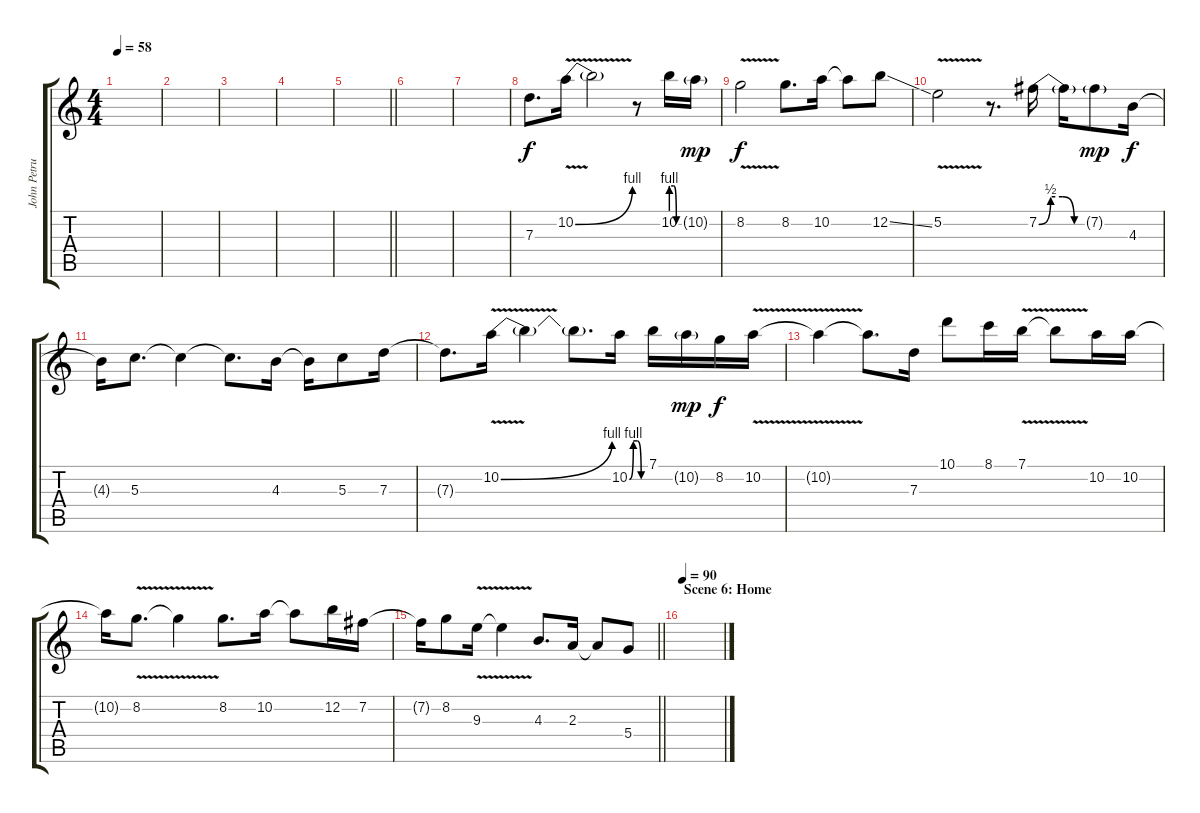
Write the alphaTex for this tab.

\track ("John Petrucci" "John Petru") {instrument acousticguitarsteel}
\staff {score tabs}
\tuning (E4 B3 G3 D3 A2 E2) {hide}
\ts (4 4)
\tempo 58
\clef g2
\ks c
|
|
|
|
\barLineRight lightlight
|
|
|
7.3.8{d} 10.2{be (bend 0 0 60 4) v}.16 10.2{t}.2 r.8 10.2{be (custom 0 4 20 4 40 0 60 0)}.16 10.2{g}.16{dy mp} |
8.2{v}.2{dy f} 8.2.8{d} 10.2.16 10.2{t}.8 12.2{ss}.8 |
5.2{v}.2 r.8{d} 7.2{be (custom 0 0 15 2 30 2 45 0 60 0)}.16 7.2{t}.16 7.2{g}.8{dy mp} 4.3.16{dy f} |
4.3{t}.16 5.3.8{d} 5.3{t}.4 5.3{t}.8{d} 4.3.16 4.3{t}.16 5.3.8 7.3.16 |
7.3{t}.8{d} 10.2{be (bend 0 0 60 4) v}.16 10.2{t}.4 10.2{t}.8{d} 10.2{be (custom 0 0 15 4 30 4 45 0 60 0)}.16 7.1.16 10.2{g}.16{dy mp} 8.2.16{dy f} 10.2{v}.16 |
10.2{t}.4 10.2{t}.8{d} 7.3.16 10.1.8 8.1.16 7.1{v}.16 7.1{t}.8 10.2.16 10.2.16 |
10.2{t}.16 8.2{v}.8{d} 8.2{t}.4 8.2.8{d} 10.2.16 10.2{t}.8 12.2.16 7.2.16 |
\barLineRight lightlight
7.2{t}.16 8.2.8 9.3{v}.16 9.3{t}.4 4.3.8{d} 2.3.16 2.3{t}.8 5.4.8 |
\section ("" "Scene 6: Home")
\tempo 90
